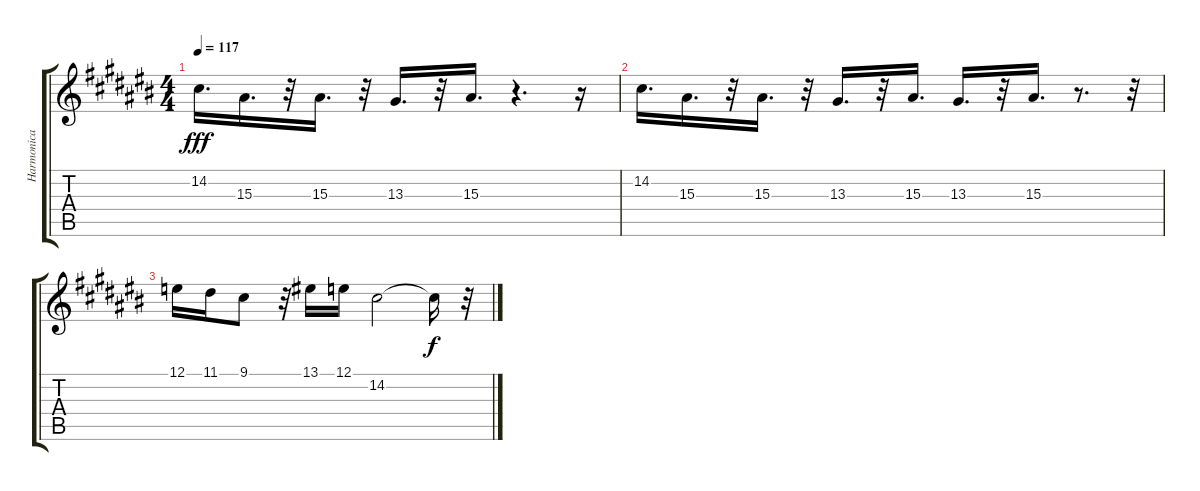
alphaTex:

\track ("Harmonica" "Harmonica") {instrument harmonica}
\staff {score tabs}
\tuning (E4 B3 G3 D3 A2 E2) {hide}
\ts (4 4)
\tempo 117
\clef g2
\ks a#minor
14.2.16{d dy fff volume 4} 15.3.16{d volume 4} r.32 15.3.16{d volume 4} r.32 13.3.16{d volume 3} r.32 15.3.16{d volume 3} r.4{d} r.16 |
14.2.16{d volume 2} 15.3.16{d volume 2} r.32 15.3.16{d volume 2} r.32 13.3.16{d volume 2} r.32 15.3.16{d volume 2} 13.3.16{d volume 2} r.32 15.3.16{d volume 2} r.8{d} r.32 |
12.1.16{volume 1} 11.1.16 9.1.8{volume 1} r.32 13.1.16{volume 1} 12.1.16{volume 1} 14.2.2{volume 1} 14.2{t}.16{dy f} r.32
